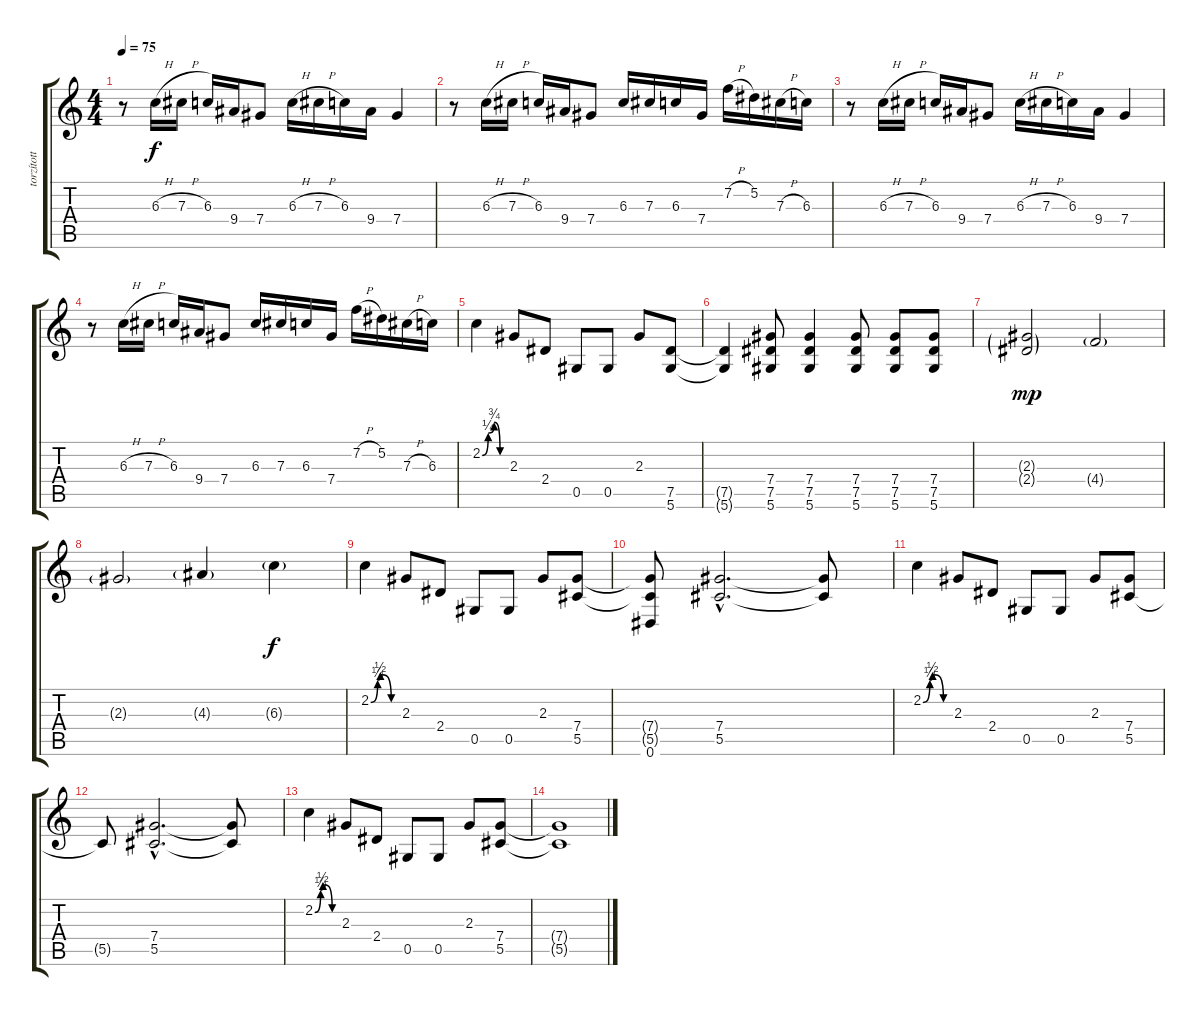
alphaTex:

\track ("torzított" "torzított") {instrument distortionguitar}
\staff {score tabs}
\tuning (Eb4 Bb3 Gb3 Db3 Ab2 Eb2) {hide}
\ts (4 4)
\tempo 75
\clef g2
\ks c
r.8{dy f} 6.3{h}.16 7.3{h}.16 6.3.16 9.4.16 7.4.8 6.3{h}.16 7.3{h}.16 6.3.16 9.4.16 7.4.4 |
r.8 6.3{h}.16 7.3{h}.16 6.3.16 9.4.16 7.4.8 6.3.16 7.3.16 6.3.16 7.4.16 7.2{h}.16 5.2.16 7.3{h}.16 6.3.16 |
r.8 6.3{h}.16 7.3{h}.16 6.3.16 9.4.16 7.4.8 6.3{h}.16 7.3{h}.16 6.3.16 9.4.16 7.4.4 |
r.8 6.3{h}.16 7.3{h}.16 6.3.16 9.4.16 7.4.8 6.3.16 7.3.16 6.3.16 7.4.16 7.2{h}.16 5.2.16 7.3{h}.16 6.3.16 |
2.2{be (custom 0 0 15 1 30 3 45 0 60 0)}.4 2.3.8 2.4.8 0.5.8 0.5.8 2.3.8 (7.5 5.6).8 |
(7.5{t} 5.6{t}).4 (7.4 7.5 5.6).8 (7.4 7.5 5.6).4 (7.4 7.5 5.6).8 (7.4 7.5 5.6).8 (7.4 7.5 5.6).8 |
(2.3{g} 2.4{g}).2{dy mp} 4.4{g}.2 |
2.3{g}.2 4.3{g}.4 6.3{g}.4{dy f} |
2.2{be (custom 0 0 15 1 21 2 25 2 45 0 60 0)}.4 2.3.8 2.4.8 0.5.8 0.5.8 2.3.8 (7.4 5.5).8 |
(7.4{t} 5.5{t} 0.6).8 (7.4{hac} 5.5{hac}).2{d} (7.4{t} 5.5{t}).8 |
2.2{be (custom 0 0 15 1 21 2 25 2 45 0 60 0)}.4 2.3.8 2.4.8 0.5.8 0.5.8 2.3.8 (7.4 5.5).8 |
5.5{t}.8 (7.4{hac} 5.5{hac}).2{d} (7.4{t} 5.5{t}).8 |
2.2{be (custom 0 0 15 1 21 2 25 2 45 0 60 0)}.4 2.3.8 2.4.8 0.5.8 0.5.8 2.3.8 (7.4 5.5).8 |
(7.4{t} 5.5{t}).1
